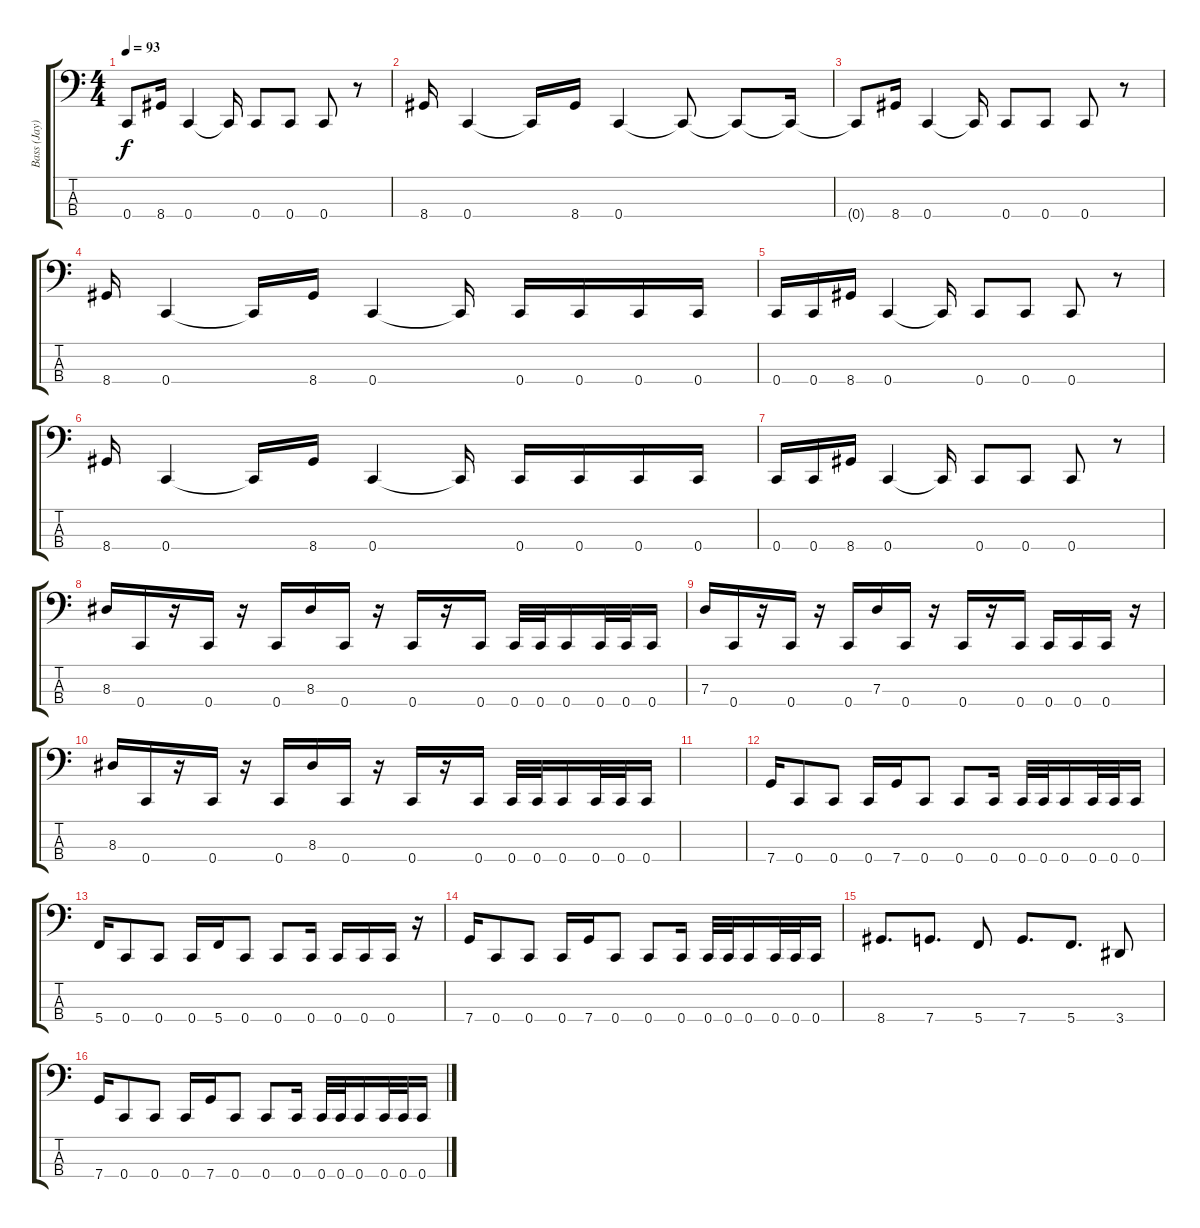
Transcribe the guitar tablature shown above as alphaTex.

\track ("Bass (Jay)" "Bass (Jay)") {instrument electricbasspick}
\staff {score tabs}
\tuning (F2 C2 G1 C1) {hide}
\ts (4 4)
\tempo 93
\clef f4
\ks c
0.4{t}.8{dy f} 8.4.16 0.4.4 0.4{t}.16 0.4.8 0.4.8 0.4.8 r.8 |
8.4.16 0.4.4 0.4{t}.16 8.4.16 0.4.4 0.4{t}.8 0.4{t}.8 0.4{t}.16 |
0.4{t}.8 8.4.16 0.4.4 0.4{t}.16 0.4.8 0.4.8 0.4.8 r.8 |
8.4.16 0.4.4 0.4{t}.16 8.4.16 0.4.4 0.4{t}.16 0.4.16 0.4.16 0.4.16 0.4.16 |
0.4.16 0.4.16 8.4.16 0.4.4 0.4{t}.16 0.4.8 0.4.8 0.4.8 r.8 |
8.4.16 0.4.4 0.4{t}.16 8.4.16 0.4.4 0.4{t}.16 0.4.16 0.4.16 0.4.16 0.4.16 |
0.4.16 0.4.16 8.4.16 0.4.4 0.4{t}.16 0.4.8 0.4.8 0.4.8 r.8 |
8.3.16 0.4.16 r.16 0.4.16 r.16 0.4.16 8.3.16 0.4.16 r.16 0.4.16 r.16 0.4.16 0.4.32 0.4.32 0.4.16 0.4.32 0.4.32 0.4.16 |
7.3.16 0.4.16 r.16 0.4.16 r.16 0.4.16 7.3.16 0.4.16 r.16 0.4.16 r.16 0.4.16 0.4.16 0.4.16 0.4.16 r.16 |
8.3.16 0.4.16 r.16 0.4.16 r.16 0.4.16 8.3.16 0.4.16 r.16 0.4.16 r.16 0.4.16 0.4.32 0.4.32 0.4.16 0.4.32 0.4.32 0.4.16 |
|
7.4.16 0.4.8 0.4.8 0.4.16 7.4.16 0.4.8 0.4.8 0.4.16 0.4.32 0.4.32 0.4.16 0.4.32 0.4.32 0.4.16 |
5.4.16 0.4.8 0.4.8 0.4.16 5.4.16 0.4.8 0.4.8 0.4.16 0.4.16 0.4.16 0.4.16 r.16 |
7.4.16 0.4.8 0.4.8 0.4.16 7.4.16 0.4.8 0.4.8 0.4.16 0.4.32 0.4.32 0.4.16 0.4.32 0.4.32 0.4.16 |
8.4.8{d} 7.4.8{d} 5.4.8 7.4.8{d} 5.4.8{d} 3.4.8 |
7.4.16 0.4.8 0.4.8 0.4.16 7.4.16 0.4.8 0.4.8 0.4.16 0.4.32 0.4.32 0.4.16 0.4.32 0.4.32 0.4.16
